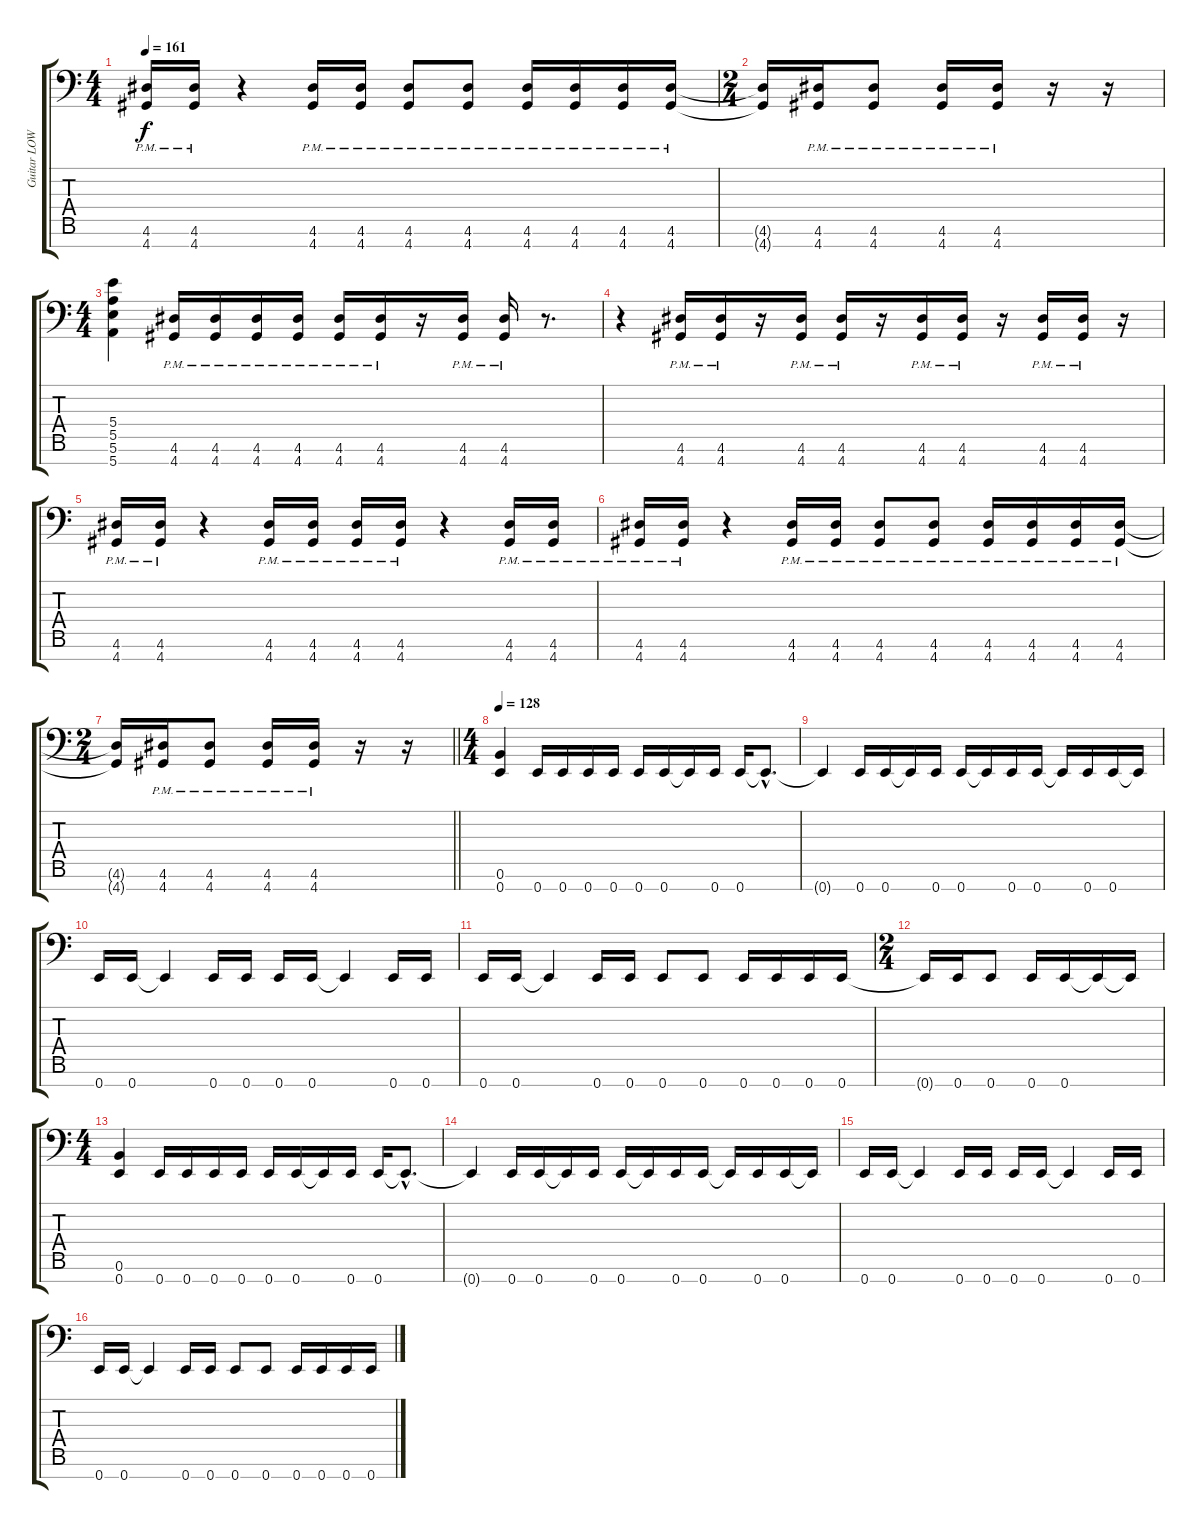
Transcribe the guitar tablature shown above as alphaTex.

\track ("Guitar LOW LEFT" "Guitar LOW") {instrument distortionguitar}
\staff {score tabs}
\tuning (B3 Gb3 E3 B2 E2 B1 E1) {hide}
\ts (4 4)
\tempo 161
\clef f4
\ks c
(4.6{pm} 4.7{pm}).16{dy f} (4.6{pm} 4.7{pm}).16 r.4 (4.6{pm} 4.7{pm}).16 (4.6{pm} 4.7{pm}).16 (4.6{pm} 4.7{pm}).8 (4.6{pm} 4.7{pm}).8 (4.6{pm} 4.7{pm}).16 (4.6{pm} 4.7{pm}).16 (4.6{pm} 4.7{pm}).16 (4.6{pm} 4.7{pm}).16 |
\ts (2 4)
(4.6{t} 4.7{t}).16 (4.6{pm} 4.7{pm}).16 (4.6{pm} 4.7{pm}).8 (4.6{pm} 4.7{pm}).16 (4.6{pm} 4.7{pm}).16 r.16 r.16 |
\ts (4 4)
(5.4 5.5 5.6 5.7).4 (4.6{pm} 4.7{pm}).16 (4.6{pm} 4.7{pm}).16 (4.6{pm} 4.7{pm}).16 (4.6{pm} 4.7{pm}).16 (4.6{pm} 4.7{pm}).16 (4.6{pm} 4.7{pm}).16 r.16 (4.6{pm} 4.7{pm}).16 (4.6{pm} 4.7{pm}).16 r.8{d} |
r.4 (4.6{pm} 4.7{pm}).16 (4.6{pm} 4.7{pm}).16 r.16 (4.6{pm} 4.7{pm}).16 (4.6{pm} 4.7{pm}).16 r.16 (4.6{pm} 4.7{pm}).16 (4.6{pm} 4.7{pm}).16 r.16 (4.6{pm} 4.7{pm}).16 (4.6{pm} 4.7{pm}).16 r.16 |
(4.6{pm} 4.7{pm}).16 (4.6{pm} 4.7{pm}).16 r.4 (4.6{pm} 4.7{pm}).16 (4.6{pm} 4.7{pm}).16 (4.6{pm} 4.7{pm}).16 (4.6{pm} 4.7{pm}).16 r.4 (4.6{pm} 4.7{pm}).16 (4.6{pm} 4.7{pm}).16 |
(4.6{pm} 4.7{pm}).16 (4.6{pm} 4.7{pm}).16 r.4 (4.6{pm} 4.7{pm}).16 (4.6{pm} 4.7{pm}).16 (4.6{pm} 4.7{pm}).8 (4.6{pm} 4.7{pm}).8 (4.6{pm} 4.7{pm}).16 (4.6{pm} 4.7{pm}).16 (4.6{pm} 4.7{pm}).16 (4.6{pm} 4.7{pm}).16 |
\ts (2 4)
\barLineRight lightlight
(4.6{t} 4.7{t}).16 (4.6{pm} 4.7{pm}).16 (4.6{pm} 4.7{pm}).8 (4.6{pm} 4.7{pm}).16 (4.6{pm} 4.7{pm}).16 r.16 r.16 |
\ts (4 4)
\section ("" "")
\tempo 128
(0.6 0.7).4 0.7.16 0.7.16 0.7.16 0.7.16 0.7.16 0.7.16 0.7{t}.16 0.7.16 0.7.16 0.7{hac t}.8{d} |
0.7{t}.4 0.7.16 0.7.16 0.7{t}.16 0.7.16 0.7.16 0.7{t}.16 0.7.16 0.7.16 0.7{t}.16 0.7.16 0.7.16 0.7{t}.16 |
0.7.16 0.7.16 0.7{t}.4 0.7.16 0.7.16 0.7.16 0.7.16 0.7{t}.4 0.7.16 0.7.16 |
0.7.16 0.7.16 0.7{t}.4 0.7.16 0.7.16 0.7.8 0.7.8 0.7.16 0.7.16 0.7.16 0.7.16 |
\ts (2 4)
0.7{t}.16 0.7.16 0.7.8 0.7.16 0.7.16 0.7{t}.16 0.7{t}.16 |
\ts (4 4)
(0.6 0.7).4 0.7.16 0.7.16 0.7.16 0.7.16 0.7.16 0.7.16 0.7{t}.16 0.7.16 0.7.16 0.7{hac t}.8{d} |
0.7{t}.4 0.7.16 0.7.16 0.7{t}.16 0.7.16 0.7.16 0.7{t}.16 0.7.16 0.7.16 0.7{t}.16 0.7.16 0.7.16 0.7{t}.16 |
0.7.16 0.7.16 0.7{t}.4 0.7.16 0.7.16 0.7.16 0.7.16 0.7{t}.4 0.7.16 0.7.16 |
0.7.16 0.7.16 0.7{t}.4 0.7.16 0.7.16 0.7.8 0.7.8 0.7.16 0.7.16 0.7.16 0.7.16
